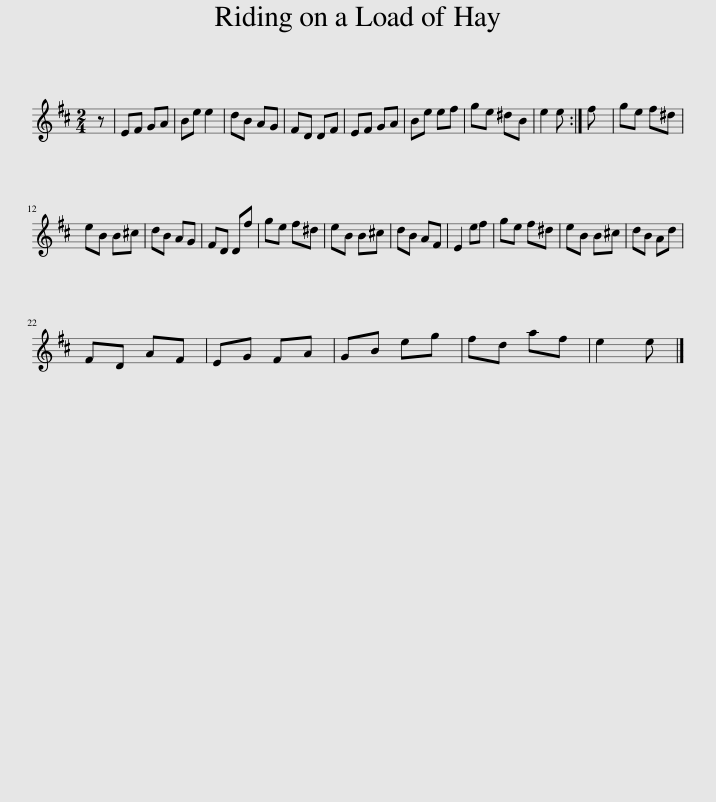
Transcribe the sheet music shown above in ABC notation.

X:1
L:1/8
M:2/4
I:linebreak $
K:D
V:1 treble
V:1
 z | EF GA | Be e2 | dB AG | FD DF | %5
 EF GA | Be ef | ge ^dB | e2 e :| f | %10
 ge f^d |$ eB B^c | dB AG | FD Df | ge f^d | %15
 eB B^c | dB AF | E2 ef | ge f^d | eB B^c | %20
 dB Ad |$ FD AF | EG FA | GB eg | fd af | %25
 e2 e |] %26
